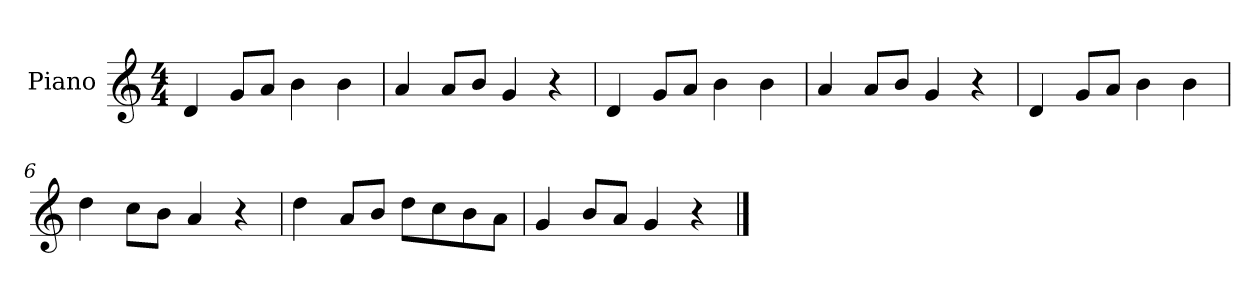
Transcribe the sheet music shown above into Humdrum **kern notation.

**kern
*part1
*staff1
*I"Piano
*I'P-no
*clefG2
*k[]
*M4/4
*MM90
=1
4d/
8g/L
8a/J
4b\
4b\
=2
4a/
8a/L
8b/J
4g/
4r
=3
4d/
8g/L
8a/J
4b\
4b\
=4
4a/
8a/L
8b/J
4g/
4r
=5
4d/
8g/L
8a/J
4b\
4b\
=6
4dd\
8cc\L
8b\J
4a/
4r
=7
4dd\
8a/L
8b/J
8dd\L
8cc\
8b\
8a\J
!!LO:LB:g=z
=8
4g/
8b/L
8a/J
4g/
4r
==
*-
